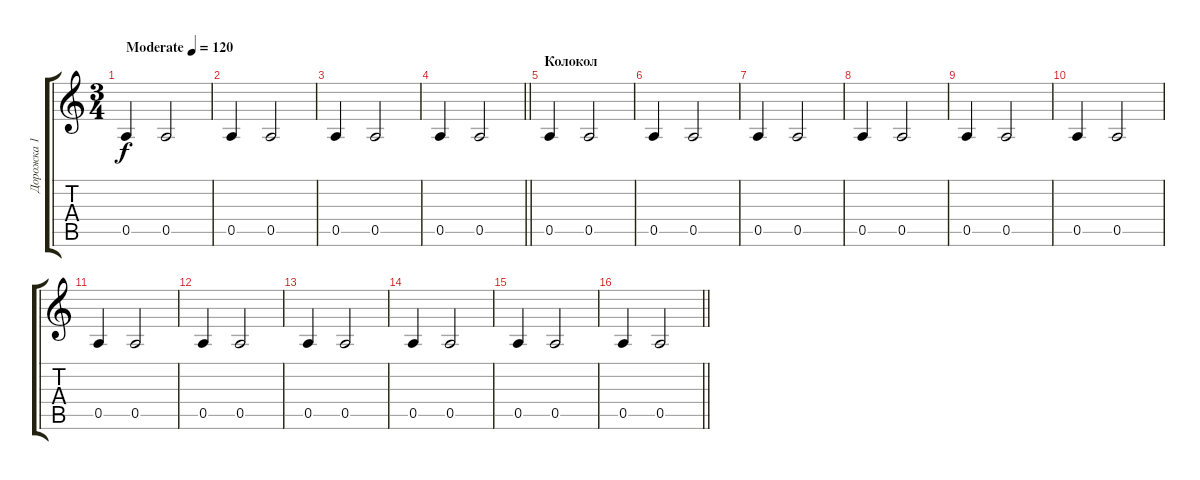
\track ("Дорожка 1" "Дорожка 1") {instrument distortionguitar}
\staff {score tabs}
\tuning (E4 B3 G3 D3 A2 E2) {hide}
\ts (3 4)
\tempo (120 "Moderate")
\clef g2
\ks c
0.5.4{dy f instrument distortionguitar} 0.5.2 |
0.5.4 0.5.2 |
0.5.4 0.5.2 |
\barLineRight lightlight
0.5.4 0.5.2 |
\section ("" "Колокол")
0.5.4 0.5.2 |
0.5.4 0.5.2 |
0.5.4 0.5.2 |
0.5.4 0.5.2 |
0.5.4 0.5.2 |
0.5.4 0.5.2 |
0.5.4 0.5.2 |
0.5.4 0.5.2 |
0.5.4 0.5.2 |
0.5.4 0.5.2 |
0.5.4 0.5.2 |
\barLineRight lightlight
0.5.4 0.5.2
